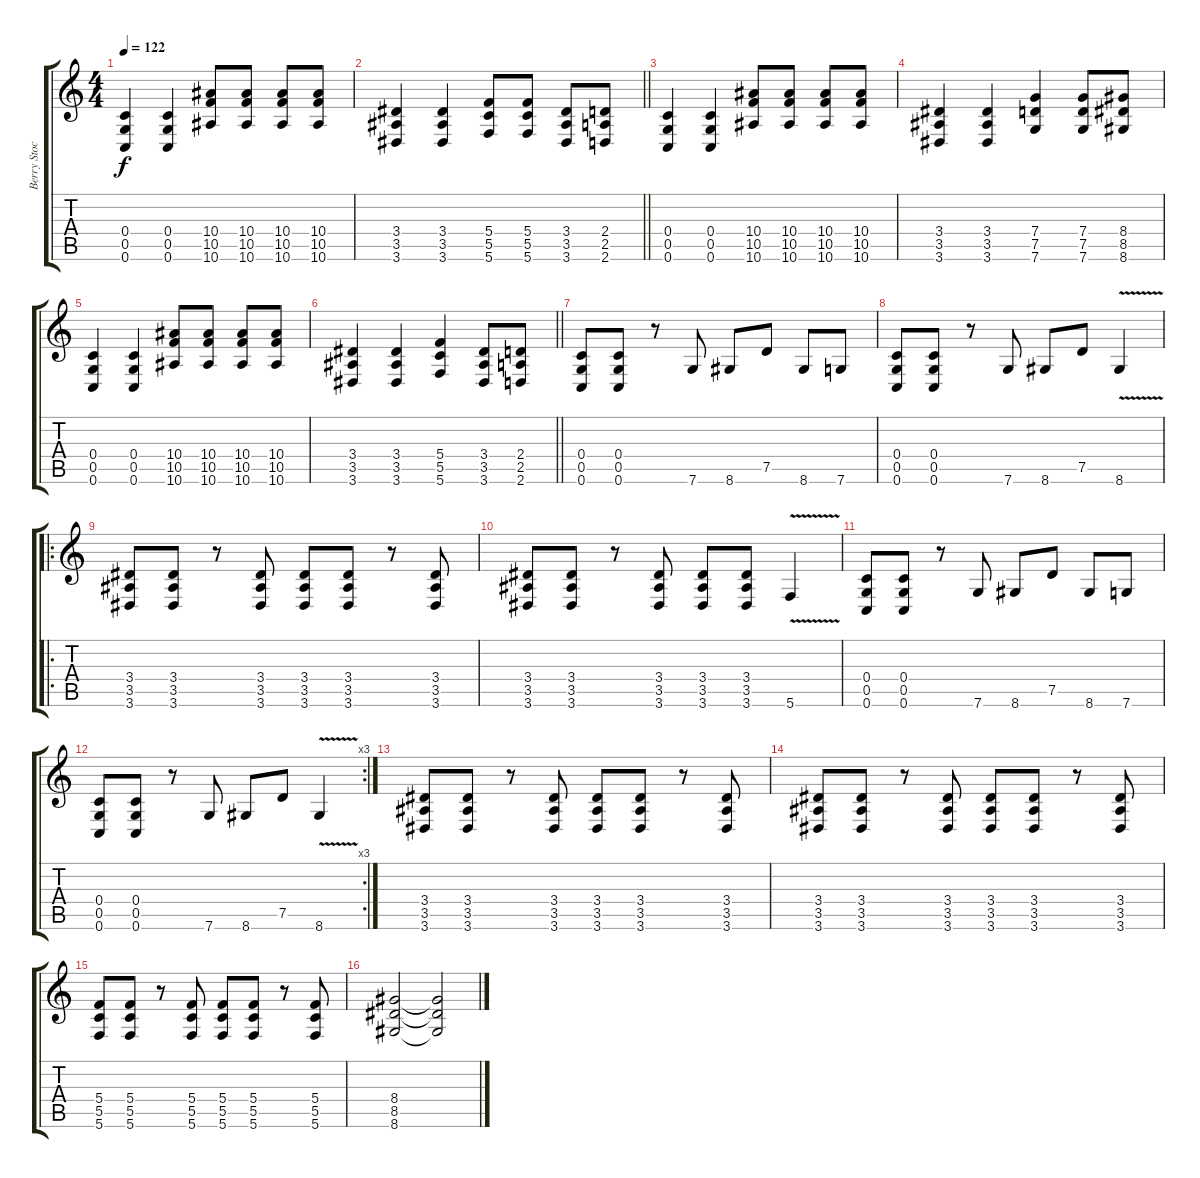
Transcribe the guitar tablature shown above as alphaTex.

\track ("Berry Stock-Guitar" "Berry Stoc") {instrument overdrivenguitar}
\staff {score tabs}
\tuning (D4 A3 F3 C3 G2 C2) {hide}
\ts (4 4)
\tempo 122
\clef g2
\ks c
(0.4 0.5 0.6).4{dy f} (0.4 0.5 0.6).4 (10.4 10.5 10.6).8 (10.4 10.5 10.6).8 (10.4 10.5 10.6).8 (10.4 10.5 10.6).8 |
\barLineRight lightlight
(3.4 3.5 3.6).4 (3.4 3.5 3.6).4 (5.4 5.5 5.6).8 (5.4 5.5 5.6).8 (3.4 3.5 3.6).8 (2.4 2.5 2.6).8 |
(0.4 0.5 0.6).4 (0.4 0.5 0.6).4 (10.4 10.5 10.6).8 (10.4 10.5 10.6).8 (10.4 10.5 10.6).8 (10.4 10.5 10.6).8 |
(3.4 3.5 3.6).4 (3.4 3.5 3.6).4 (7.4 7.5 7.6).4 (7.4 7.5 7.6).8 (8.4 8.5 8.6).8 |
(0.4 0.5 0.6).4 (0.4 0.5 0.6).4 (10.4 10.5 10.6).8 (10.4 10.5 10.6).8 (10.4 10.5 10.6).8 (10.4 10.5 10.6).8 |
\barLineRight lightlight
(3.4 3.5 3.6).4 (3.4 3.5 3.6).4 (5.4 5.5 5.6).4 (3.4 3.5 3.6).8 (2.4 2.5 2.6).8 |
(0.4 0.5 0.6).8 (0.4 0.5 0.6).8 r.8 7.6.8 8.6.8 7.5.8 8.6.8 7.6.8 |
(0.4 0.5 0.6).8 (0.4 0.5 0.6).8 r.8 7.6.8 8.6.8 7.5.8 8.6{v}.4 |
\ro
(3.4 3.5 3.6).8 (3.4 3.5 3.6).8 r.8 (3.4 3.5 3.6).8 (3.4 3.5 3.6).8 (3.4 3.5 3.6).8 r.8 (3.4 3.5 3.6).8 |
(3.4 3.5 3.6).8 (3.4 3.5 3.6).8 r.8 (3.4 3.5 3.6).8 (3.4 3.5 3.6).8 (3.4 3.5 3.6).8 5.6{v}.4 |
(0.4 0.5 0.6).8 (0.4 0.5 0.6).8 r.8 7.6.8 8.6.8 7.5.8 8.6.8 7.6.8 |
\rc 3
(0.4 0.5 0.6).8 (0.4 0.5 0.6).8 r.8 7.6.8 8.6.8 7.5.8 8.6{v}.4 |
(3.4 3.5 3.6).8 (3.4 3.5 3.6).8 r.8 (3.4 3.5 3.6).8 (3.4 3.5 3.6).8 (3.4 3.5 3.6).8 r.8 (3.4 3.5 3.6).8 |
(3.4 3.5 3.6).8 (3.4 3.5 3.6).8 r.8 (3.4 3.5 3.6).8 (3.4 3.5 3.6).8 (3.4 3.5 3.6).8 r.8 (3.4 3.5 3.6).8 |
(5.4 5.5 5.6).8 (5.4 5.5 5.6).8 r.8 (5.4 5.5 5.6).8 (5.4 5.5 5.6).8 (5.4 5.5 5.6).8 r.8 (5.4 5.5 5.6).8 |
(8.4 8.5 8.6).2 (8.4{t} 8.5{t} 8.6{t}).2
